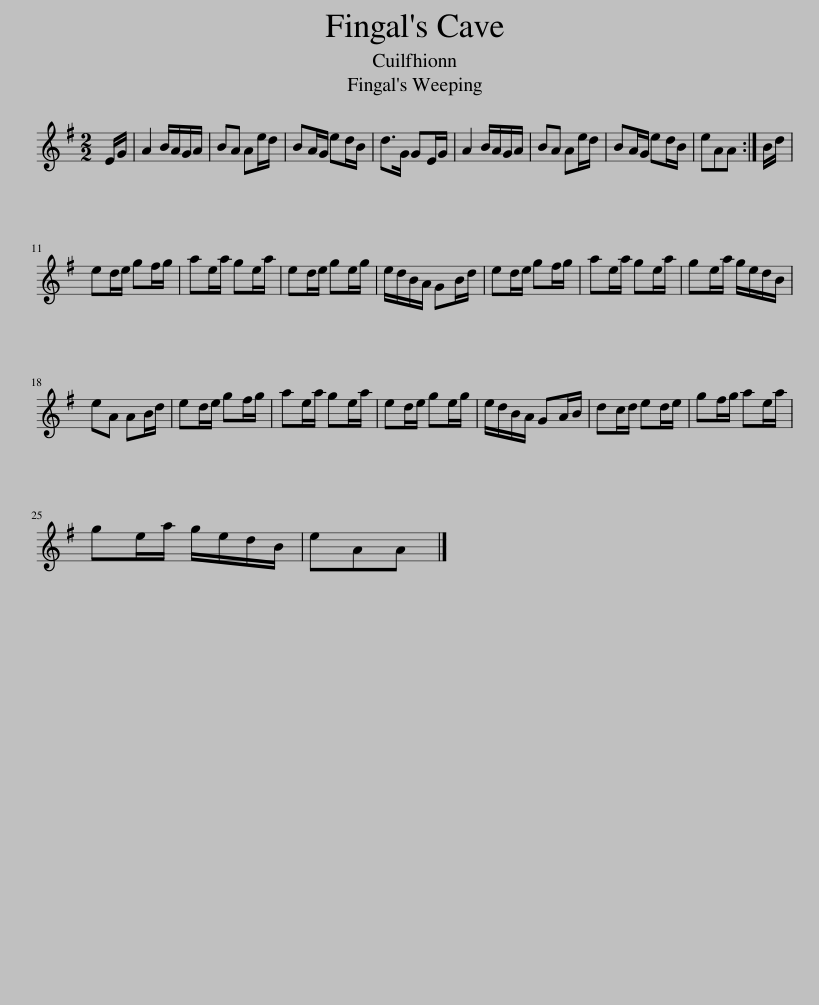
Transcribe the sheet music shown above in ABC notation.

X:1
L:1/8
M:2/2
I:linebreak $
K:G
V:1 treble
V:1
 E/G/ | A2 B/A/G/A/ | BA Ae/d/ | BA/G/ ed/B/ | d>G GE/G/ | %5
 A2 B/A/G/A/ | BA Ae/d/ | BA/G/ ed/B/ | eAA :| B/d/ |$ %10
 ed/e/ gf/g/ | ae/a/ ge/a/ | ed/e/ ge/g/ | e/d/B/A/ GB/d/ | ed/e/ gf/g/ | %15
 ae/a/ ge/a/ | ge/a/ g/e/d/B/ |$ eA AB/d/ | ed/e/ gf/g/ | ae/a/ ge/a/ | %20
 ed/e/ ge/g/ | e/d/B/A/ GA/B/ | dc/d/ ed/e/ | gf/g/ ae/a/ |$ ge/a/ g/e/d/B/ | %25
 eAA |] %26
